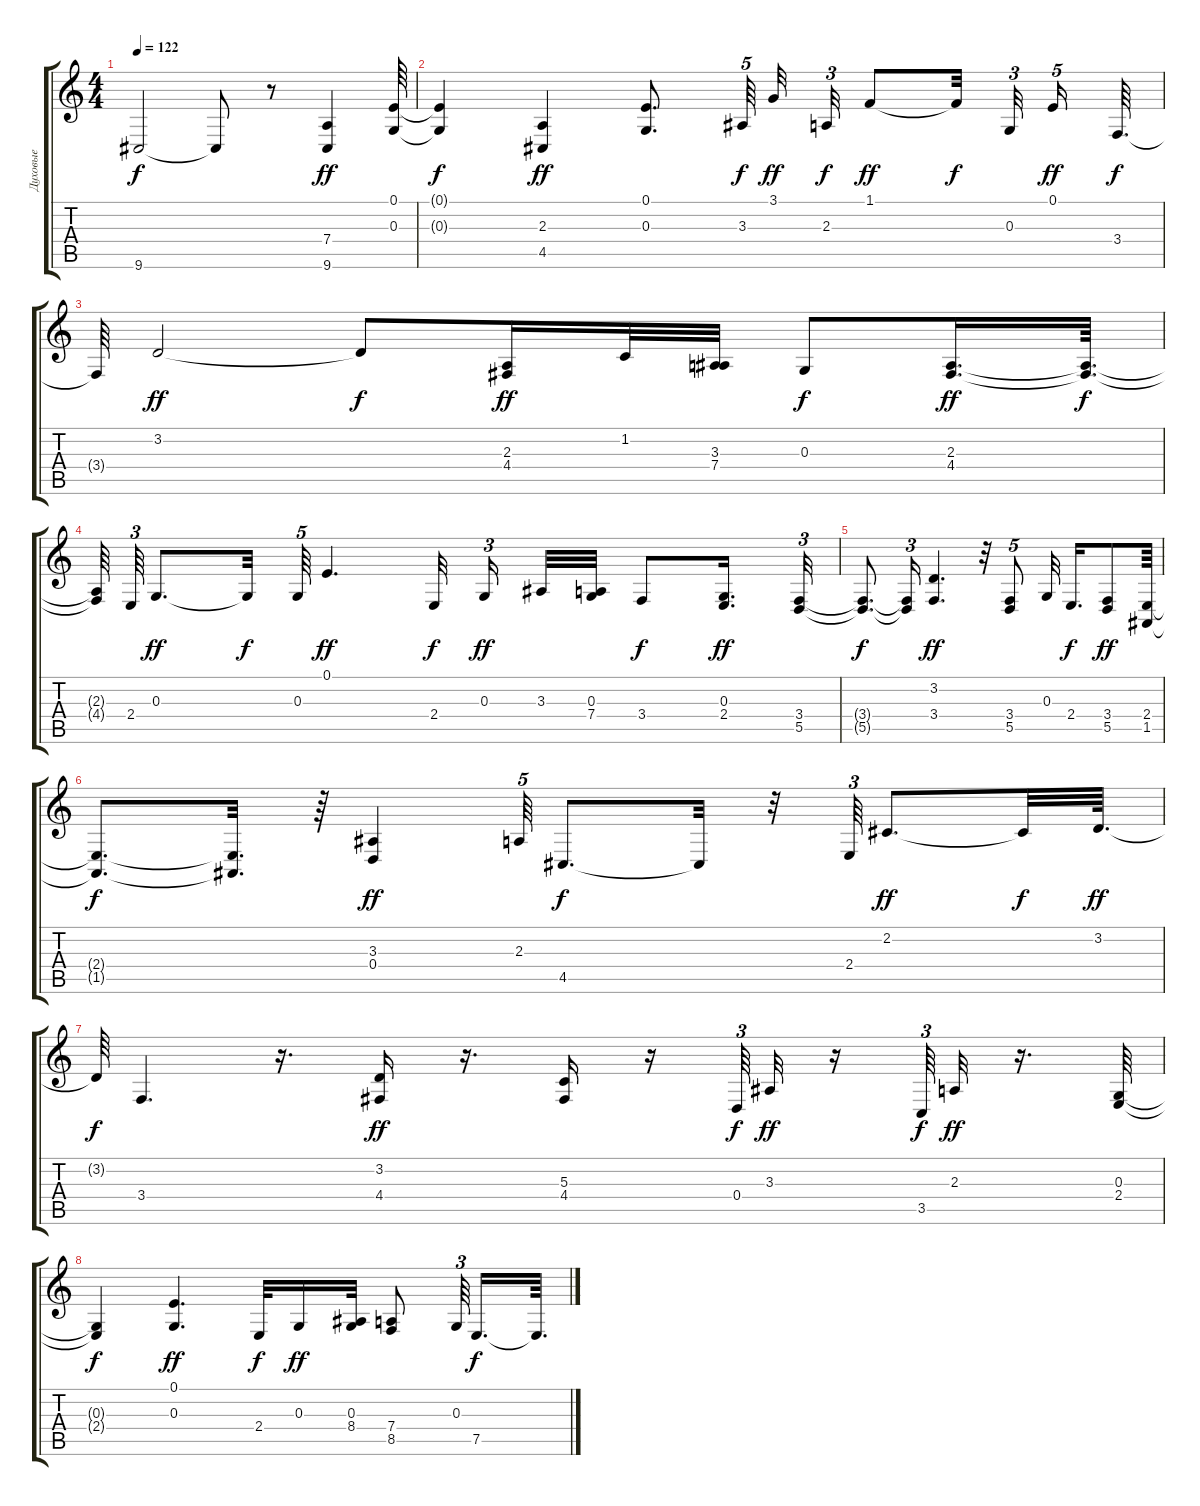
\track ("Духовые" "Духовые") {instrument clarinet}
\staff {score tabs}
\tuning (E4 B3 G3 D3 A2 E2) {hide}
\ts (4 4)
\tempo 122
\clef g2
\ks c
9.6{t}.2{dy f} 9.6{t}.8 r.8 (7.4 9.6).4{dy ff} (0.1 0.3).64 |
(0.1{t} 0.3{t}).4{dy f} (2.3 4.5).4{dy ff} (0.1 0.3).8{d} 3.3.64{tu (5 4) dy f beam splitsecondary} 3.1.32{dy ff} 2.3.32{tu (3 2) dy f} 1.1.8{dy ff} 1.1{t}.32{dy f beam splitsecondary} 0.3.32{tu (3 2)} 0.1.16{tu (5 4) dy ff beam splitsecondary} 3.4.64{d dy f} |
3.4{t}.64 3.2.2{dy ff} 3.2{t}.8{dy f} (2.3 4.4).16{dy ff} 1.2.32 (3.3 7.4).32 0.3.8{dy f} (2.3 4.4).16{d dy ff} (2.3{t} 4.4{t}).64{d dy f} |
(2.3{t} 4.4{t}).64{beam splitsecondary} 2.4.64{tu (3 2)} 0.3.8{d dy ff} 0.3{t}.32{dy f} 0.3.64{tu (5 4)} 0.1.4{d dy ff} 2.4.32{dy f beam splitsecondary} 0.3.16{tu (3 2) dy ff beam splitsecondary} 3.3.32 (0.3 7.4).32 3.4.8{dy f} (0.3 2.4).16{d dy ff} (3.4 5.5).32{tu (3 2)} |
(3.4{t} 5.5{t}).8{d dy f} (3.4{t} 5.5{t}).16{tu (3 2)} (3.2 3.4).4{d dy ff} r.32 (3.4 5.5).8{tu (5 4)} 0.3.32 2.4.16{d dy f} (3.4 5.5).8{dy ff} (2.4 1.5).64 |
(2.4{t} 1.5{t}).8{d dy f} (2.4{t} 1.5{t}).32{d} r.64 (3.3 0.4).4{dy ff} 2.3.64{tu (5 4)} 4.5.8{d dy f} 4.5{t}.32 r.32 2.4.64{tu (3 2)} 2.2.8{d dy ff} 2.2{t}.32{dy f} 3.2.64{d dy ff} |
3.2{t}.64{dy f} 3.4.4{d} r.16{d} (3.2 4.4).16{dy ff} r.16{d} (5.3 4.4).16 r.16 0.4.64{tu (3 2) dy f} 3.3.32{dy ff} r.16 3.5.64{tu (3 2) dy f} 2.3.32{dy ff} r.16{d} (0.3 2.4).64 |
(0.3{t} 2.4{t}).4{dy f} (0.1 0.3).4{d dy ff} 2.4.32{dy f} 0.3.16{dy ff} (0.3 8.4).32 (7.4 8.5).8 0.3.64{tu (3 2) beam splitsecondary} 7.5.16{d dy f} 7.5{t}.64{d}
